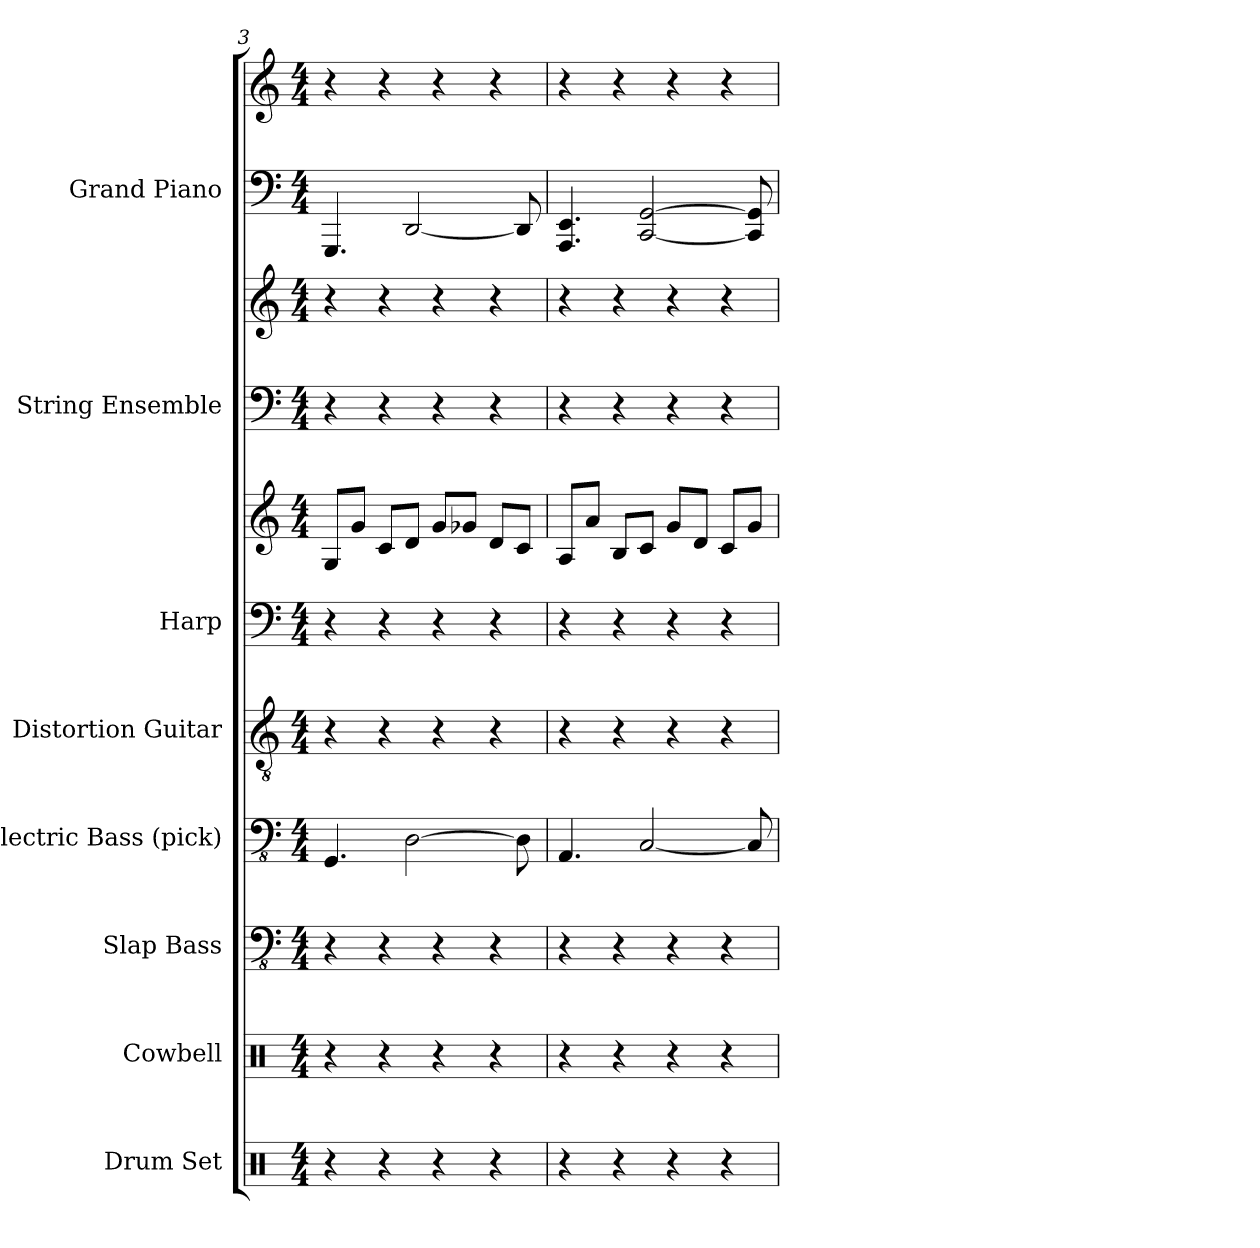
**kern	**kern	**kern	**kern	**kern	**kern	**kern	**kern	**kern	**kern	**kern
*part8	*part7	*part6	*part5	*part4	*part3	*part3	*part2	*part2	*part1	*part1
*staff11	*staff10	*staff9	*staff8	*staff7	*staff6	*staff5	*staff4	*staff3	*staff2	*staff1
*I"Drum Set	*I"Cowbell	*I"Slap Bass	*I"Electric Bass (pick)	*I"Distortion Guitar	*I"Harp	*	*I"String Ensemble	*	*I"Grand Piano	*
*I'Drs.	*I'Cow.	*I'Sl. Bass	*I'El. Bass	*I'Dist. Guit.	*I'Hrp.	*	*I'St. Ens.	*	*I'Pno.	*
*clefX	*clefX	*clefFv4	*clefFv4	*clefGv2	*clefF4	*clefG2	*clefF4	*clefG2	*clefF4	*clefG2
*k[]	*k[]	*k[]	*k[]	*k[]	*k[]	*k[]	*k[]	*k[]	*k[]	*k[]
*M4/4	*M4/4	*M4/4	*M4/4	*M4/4	*M4/4	*M4/4	*M4/4	*M4/4	*M4/4	*M4/4
=3	=3	=3	=3	=3	=3	=3	=3	=3	=3	=3
4r	4r	4r	4.GGG	4r	4r	8GL	4r	4r	4.GGG	4r
.	.	.	.	.	.	8gJ	.	.	.	.
4r	4r	4r	.	4r	4r	8cL	4r	4r	.	4r
.	.	.	[2DD	.	.	8dJ	.	.	[2DD	.
4r	4r	4r	.	4r	4r	8gL	4r	4r	.	4r
.	.	.	.	.	.	8g-XJ	.	.	.	.
4r	4r	4r	.	4r	4r	8dL	4r	4r	.	4r
.	.	.	8DD]	.	.	8cJ	.	.	8DD]	.
=4	=4	=4	=4	=4	=4	=4	=4	=4	=4	=4
4r	4r	4r	4.AAA	4r	4r	8AL	4r	4r	4.AAA 4.EE	4r
.	.	.	.	.	.	8aJ	.	.	.	.
4r	4r	4r	.	4r	4r	8BL	4r	4r	.	4r
.	.	.	[2CC	.	.	8cJ	.	.	[2CC [2GG	.
4r	4r	4r	.	4r	4r	8gL	4r	4r	.	4r
.	.	.	.	.	.	8dJ	.	.	.	.
4r	4r	4r	.	4r	4r	8cL	4r	4r	.	4r
.	.	.	8CC]	.	.	8gJ	.	.	8CC] 8GG]	.
=	=	=	=	=	=	=	=	=	=	=
*-	*-	*-	*-	*-	*-	*-	*-	*-	*-	*-
